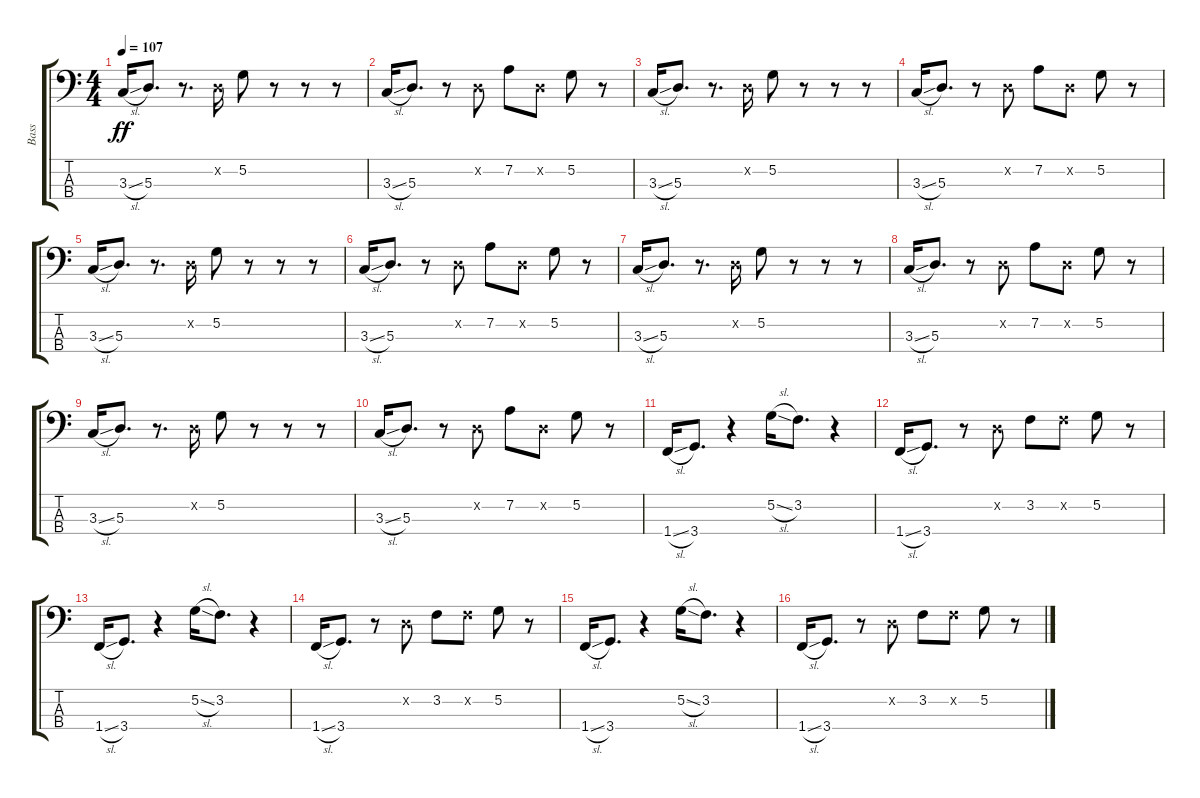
\track ("Bass" "Bass") {instrument slapbass1}
\staff {score tabs}
\tuning (G2 D2 A1 E1) {hide}
\ts (4 4)
\tempo 107
\clef f4
\ks c
3.3{sl}.16{dy ff} 5.3.8{d} r.8{d} 0.2{x}.16 5.2.8 r.8 r.8 r.8 |
3.3{sl}.16 5.3.8{d} r.8 0.2{x}.8 7.2.8 0.2{x}.8 5.2.8 r.8 |
3.3{sl}.16 5.3.8{d} r.8{d} 0.2{x}.16 5.2.8 r.8 r.8 r.8 |
3.3{sl}.16 5.3.8{d} r.8 0.2{x}.8 7.2.8 0.2{x}.8 5.2.8 r.8 |
3.3{sl}.16 5.3.8{d} r.8{d} 0.2{x}.16 5.2.8 r.8 r.8 r.8 |
3.3{sl}.16 5.3.8{d} r.8 0.2{x}.8 7.2.8 0.2{x}.8 5.2.8 r.8 |
3.3{sl}.16 5.3.8{d} r.8{d} 0.2{x}.16 5.2.8 r.8 r.8 r.8 |
3.3{sl}.16 5.3.8{d} r.8 0.2{x}.8 7.2.8 0.2{x}.8 5.2.8 r.8 |
3.3{sl}.16 5.3.8{d} r.8{d} 0.2{x}.16 5.2.8 r.8 r.8 r.8 |
3.3{sl}.16 5.3.8{d} r.8 0.2{x}.8 7.2.8 0.2{x}.8 5.2.8 r.8 |
1.4{sl}.16 3.4.8{d} r.4 5.2{sl}.16 3.2.8{d} r.4 |
1.4{sl}.16 3.4.8{d} r.8 0.2{x}.8 3.2.8 3.2{x}.8 5.2.8 r.8 |
1.4{sl}.16 3.4.8{d} r.4 5.2{sl}.16 3.2.8{d} r.4 |
1.4{sl}.16 3.4.8{d} r.8 0.2{x}.8 3.2.8 3.2{x}.8 5.2.8 r.8 |
1.4{sl}.16 3.4.8{d} r.4 5.2{sl}.16 3.2.8{d} r.4 |
1.4{sl}.16 3.4.8{d} r.8 0.2{x}.8 3.2.8 3.2{x}.8 5.2.8 r.8
